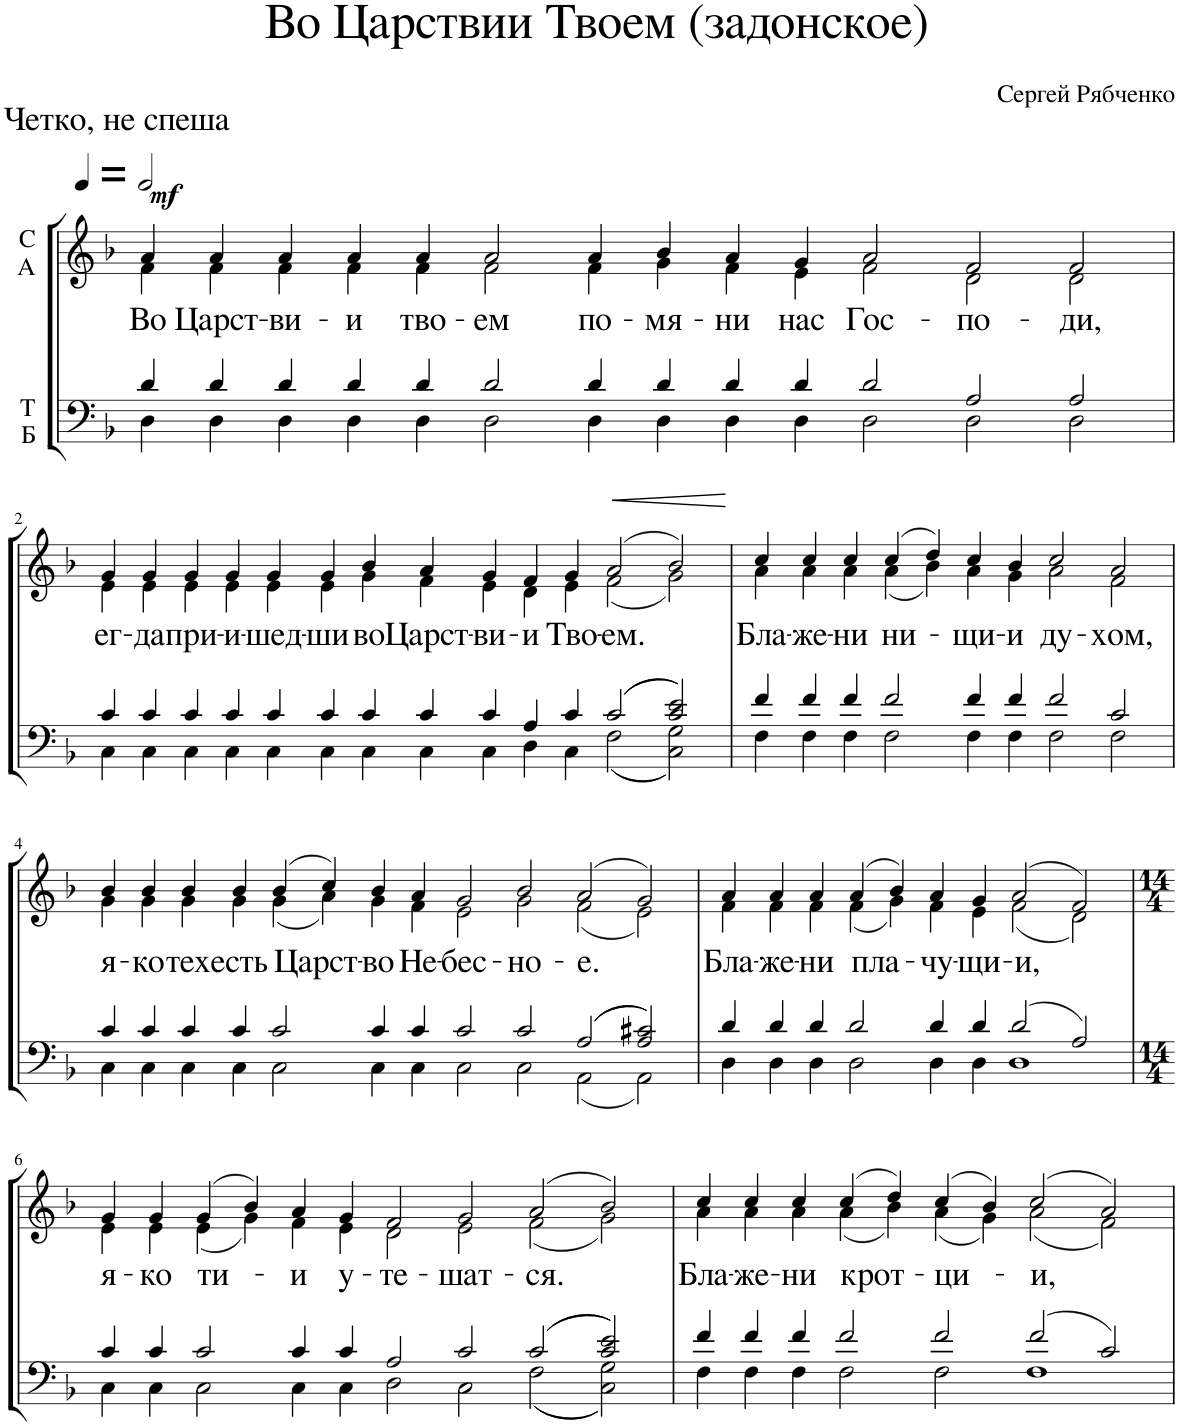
**kern	**kern	**text	**dynam
*part2	*part1	*part1	*part1
*staff2	*staff1	*staff1	*staff1
*I"T Б	*I"C A	*	*
*clefF4	*clefG2	*	*
*k[b-]	*k[b-]	*	*
*M17/4	*M17/4	*	*
=1	=1	=1	=1
*^	*^	*	*
!	!	!LO:TX:a:t=Четко, не спеша	!	!	!
!	!	!	!	!LO:LY:b	!LO:DY:a
4d/	4D\	4a/	4f\	Во	mf
!	!	!	!	!LO:LY:b	!
4d/	4D\	4a/	4f\	Царст-	.
!	!	!	!	!LO:LY:b	!
4d/	4D\	4a/	4f\	-ви-	.
!	!	!	!	!LO:LY:b	!
4d/	4D\	4a/	4f\	-и	.
!	!	!	!	!LO:LY:b	!
4d/	4D\	4a/	4f\	-тво-	.
!	!	!	!	!LO:LY:b	!
2d/	2D\	2a/	2f\	-ем	.
!	!	!	!	!LO:LY:b	!
4d/	4D\	4a/	4f\	по-	.
!	!	!	!	!LO:LY:b	!
4d/	4D\	4b-/	4g\	-мя-	.
!	!	!	!	!LO:LY:b	!
4d/	4D\	4a/	4f\	-ни	.
!	!	!	!	!LO:LY:b	!
4d/	4D\	4g/	4e\	нас	.
!	!	!	!	!LO:LY:b	!
2d/	2D\	2a/	2f\	Гос-	.
!	!	!	!	!LO:LY:b	!
2A/	2D\	2f/	2d\	-по-	.
!	!	!	!	!LO:LY:b	!
2A/	2D\	2f/	2d\	-ди,	.
!!LO:LB:g=z	!!
=2	=2	=2	=2	=2	=2
*M15/4	*	*M15/4	*	*	*
!	!	!	!	!LO:LY:b	!
4c/	4C\	4g/	4e\	ег-	.
!	!	!	!	!LO:LY:b	!
4c/	4C\	4g/	4e\	-да	.
!	!	!	!	!LO:LY:b	!
4c/	4C\	4g/	4e\	при-	.
!	!	!	!	!LO:LY:b	!
4c/	4C\	4g/	4e\	и-	.
!	!	!	!	!LO:LY:b	!
4c/	4C\	4g/	4e\	-шед-	.
!	!	!	!	!LO:LY:b	!
4c/	4C\	4g/	4e\	-ши	.
!	!	!	!	!LO:LY:b	!
4c/	4C\	4b-/	4g\	во	.
!	!	!	!	!LO:LY:b	!
4c/	4C\	4a/	4f\	Царст-	.
!	!	!	!	!LO:LY:b	!
4c/	4C\	4g/	4e\	-ви-	.
!	!	!	!	!LO:LY:b	!
4A/	4D\	4f/	4d\	-и	.
!	!	!	!	!LO:LY:b	!
4c/	4C\	4g/	4e\	Тво-	.
!	!	!	!	!LO:LY:b	!LO:HP:b
((2c/	((2F\	(2a/	(2f\	-ем.	<
2c/ 2e/))	2C\ 2G\))	2b-/)	2g\)	.	.
*v	*v	*	*	*	*
*	*v	*v	*	*
.	.	.	[
=3	=3	=3	=3
*M11/4	*M11/4	*	*
*^	*^	*	*
!	!	!	!	!LO:LY:b	!
4f/	4F\	4cc/	4a\	Бла-	.
!	!	!	!	!LO:LY:b	!
4f/	4F\	4cc/	4a\	-же-	.
!	!	!	!	!LO:LY:b	!
4f/	4F\	4cc/	4a\	-ни	.
!	!	!	!	!LO:LY:b	!
2f/	2F\	(4cc/	(4a\	ни-	.
.	.	4dd/)	4b-\)	.	.
!	!	!	!	!LO:LY:b	!
4f/	4F\	4cc/	4a\	-щи-	.
!	!	!	!	!LO:LY:b	!
4f/	4F\	4b-/	4g\	-и	.
!	!	!	!	!LO:LY:b	!
2f/	2F\	2cc/	2a\	ду-	.
!	!	!	!	!LO:LY:b	!
2c/	2F\	2a/	2f\	-хом,	.
!!LO:LB:g=z	!!
=4	=4	=4	=4	=4	=4
*M16/4	*	*M16/4	*	*	*
!	!	!	!	!LO:LY:b	!
4c/	4C\	4b-/	4g\	я-	.
!	!	!	!	!LO:LY:b	!
4c/	4C\	4b-/	4g\	-ко	.
!	!	!	!	!LO:LY:b	!
4c/	4C\	4b-/	4g\	тех	.
!	!	!	!	!LO:LY:b	!
4c/	4C\	4b-/	4g\	есть	.
!	!	!	!	!LO:LY:b	!
2c/	2C\	(4b-/	(4g\	Царст-	.
.	.	4cc/)	4a\)	.	.
!	!	!	!	!LO:LY:b	!
4c/	4C\	4b-/	4g\	-во	.
!	!	!	!	!LO:LY:b	!
4c/	4C\	4a/	4f\	Не-	.
!	!	!	!	!LO:LY:b	!
2c/	2C\	2g/	2e\	-бес-	.
!	!	!	!	!LO:LY:b	!
2c/	2C\	2b-/	2g\	-но-	.
!	!	!	!	!LO:LY:b	!
((2A/	(2AA\	(2a/	(2f\	-е.	.
2A/ 2c#X/))	2AA\)	2g/)	2e\)	.	.
=5	=5	=5	=5	=5	=5
*M11/4	*	*M11/4	*	*	*
!	!	!	!	!LO:LY:b	!
4d/	4D\	4a/	4f\	Бла-	.
!	!	!	!	!LO:LY:b	!
4d/	4D\	4a/	4f\	-же-	.
!	!	!	!	!LO:LY:b	!
4d/	4D\	4a/	4f\	-ни	.
!	!	!	!	!LO:LY:b	!
2d/	2D\	(4a/	(4f\	пла-	.
.	.	4b-/)	4g\)	.	.
!	!	!	!	!LO:LY:b	!
4d/	4D\	4a/	4f\	-чу-	.
!	!	!	!	!LO:LY:b	!
4d/	4D\	4g/	4e\	-щи-	.
!	!	!	!	!LO:LY:b	!
(2d/	1D	(2a/	(2f\	-и,	.
2A/)	.	2f/)	2d\)	.	.
!!LO:LB:g=z	!!
=6	=6	=6	=6	=6	=6
*M14/4	*	*M14/4	*	*	*
!	!	!	!	!LO:LY:b	!
4c/	4C\	4g/	4e\	я-	.
!	!	!	!	!LO:LY:b	!
4c/	4C\	4g/	4e\	-ко	.
!	!	!	!	!LO:LY:b	!
2c/	2C\	(4g/	(4e\	ти-	.
.	.	4b-/)	4g\)	.	.
!	!	!	!	!LO:LY:b	!
4c/	4C\	4a/	4f\	и	.
!	!	!	!	!LO:LY:b	!
4c/	4C\	4g/	4e\	у-	.
!	!	!	!	!LO:LY:b	!
2A/	2D\	2f/	2d\	-те-	.
!	!	!	!	!LO:LY:b	!
2c/	2C\	2g/	2e\	-шат-	.
!	!	!	!	!LO:LY:b	!
((2c/	((2F\	(2a/	(2f\	-ся.	.
2c/ 2e/))	2C\ 2G\))	2b-/)	2g\)	.	.
=7	=7	=7	=7	=7	=7
*M11/4	*	*M11/4	*	*	*
!	!	!	!	!LO:LY:b	!
4f/	4F\	4cc/	4a\	Бла-	.
!	!	!	!	!LO:LY:b	!
4f/	4F\	4cc/	4a\	-же-	.
!	!	!	!	!LO:LY:b	!
4f/	4F\	4cc/	4a\	-ни	.
!	!	!	!	!LO:LY:b	!
2f/	2F\	(4cc/	(4a\	крот-	.
.	.	4dd/)	4b-\)	.	.
!	!	!	!	!LO:LY:b	!
2f/	2F\	(4cc/	(4a\	-ци-	.
.	.	4b-/)	4g\)	.	.
!	!	!	!	!LO:LY:b	!
(2f/	1F	(2cc/	(2a\	-и,	.
2c/)	.	2a/)	2f\)	.	.
*v	*v	*	*	*	*
*	*v	*v	*	*
=	=	=	=
*-	*-	*-	*-
